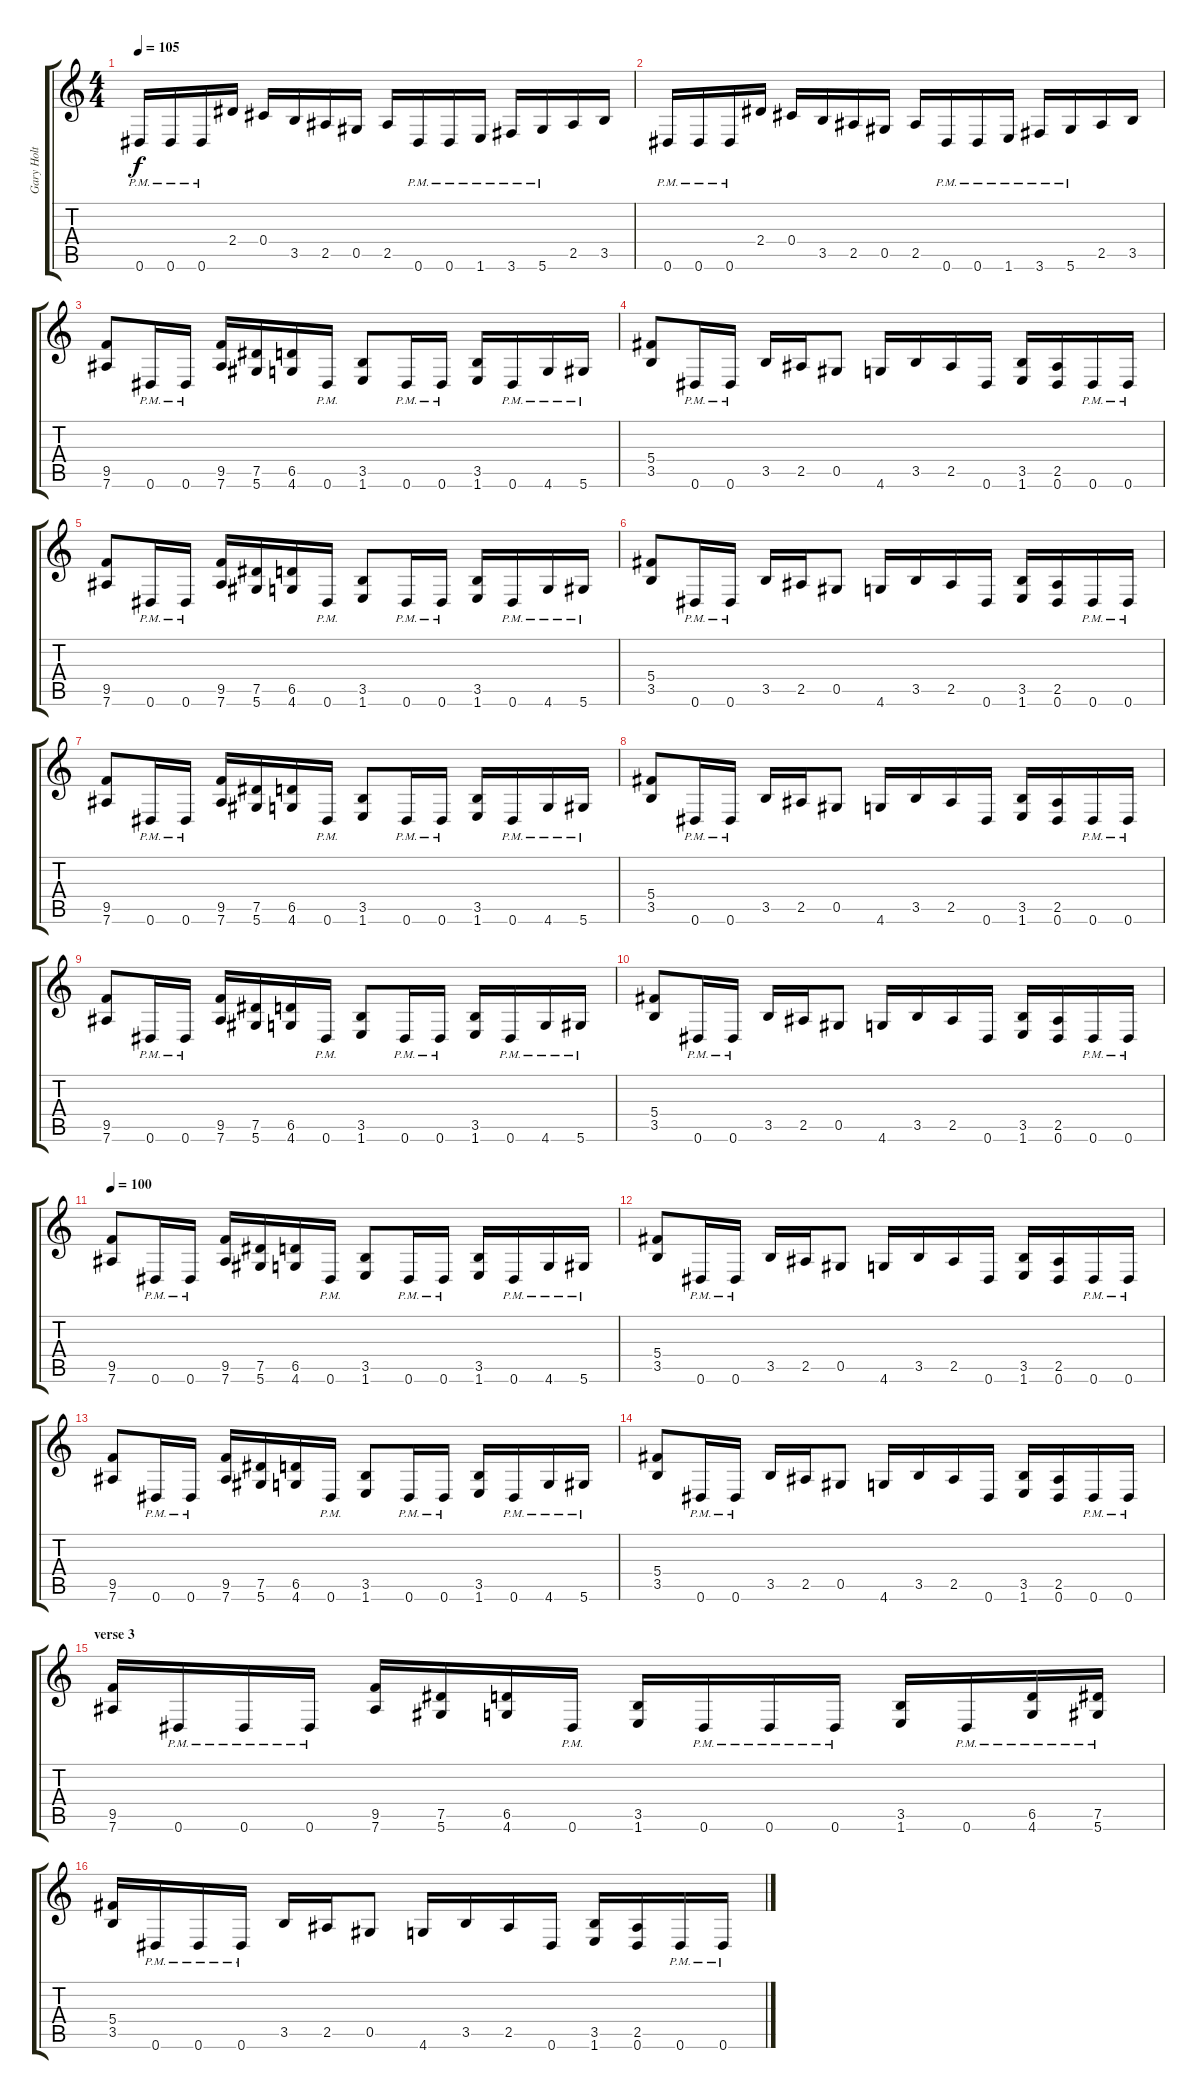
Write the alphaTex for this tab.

\track ("Gary Holt" "Gary Holt") {instrument distortionguitar}
\staff {score tabs}
\tuning (Eb4 Bb3 Gb3 Db3 Ab2 Eb2) {hide}
\ts (4 4)
\tempo 105
\clef g2
\ks c
0.6{pm}.16{dy f} 0.6{pm}.16 0.6{pm}.16 2.4.16 0.4.16 3.5.16 2.5.16 0.5.16 2.5.16 0.6{pm}.16 0.6{pm}.16 1.6{pm}.16 3.6{pm}.16 5.6{pm}.16 2.5.16 3.5.16 |
0.6{pm}.16 0.6{pm}.16 0.6{pm}.16 2.4.16 0.4.16 3.5.16 2.5.16 0.5.16 2.5.16 0.6{pm}.16 0.6{pm}.16 1.6{pm}.16 3.6{pm}.16 5.6{pm}.16 2.5.16 3.5.16 |
(9.5 7.6).8 0.6{pm}.16 0.6{pm}.16 (9.5 7.6).16 (7.5 5.6).16 (6.5 4.6).16 0.6{pm}.16 (3.5 1.6).8 0.6{pm}.16 0.6{pm}.16 (3.5 1.6).16 0.6{pm}.16 4.6{pm}.16 5.6{pm}.16 |
(5.4 3.5).8 0.6{pm}.16 0.6{pm}.16 3.5.16 2.5.16 0.5.8 4.6.16 3.5.16 2.5.16 0.6.16 (3.5 1.6).16 (2.5 0.6).16 0.6{pm}.16 0.6{pm}.16 |
(9.5 7.6).8 0.6{pm}.16 0.6{pm}.16 (9.5 7.6).16 (7.5 5.6).16 (6.5 4.6).16 0.6{pm}.16 (3.5 1.6).8 0.6{pm}.16 0.6{pm}.16 (3.5 1.6).16 0.6{pm}.16 4.6{pm}.16 5.6{pm}.16 |
(5.4 3.5).8 0.6{pm}.16 0.6{pm}.16 3.5.16 2.5.16 0.5.8 4.6.16 3.5.16 2.5.16 0.6.16 (3.5 1.6).16 (2.5 0.6).16 0.6{pm}.16 0.6{pm}.16 |
(9.5 7.6).8 0.6{pm}.16 0.6{pm}.16 (9.5 7.6).16 (7.5 5.6).16 (6.5 4.6).16 0.6{pm}.16 (3.5 1.6).8 0.6{pm}.16 0.6{pm}.16 (3.5 1.6).16 0.6{pm}.16 4.6{pm}.16 5.6{pm}.16 |
(5.4 3.5).8 0.6{pm}.16 0.6{pm}.16 3.5.16 2.5.16 0.5.8 4.6.16 3.5.16 2.5.16 0.6.16 (3.5 1.6).16 (2.5 0.6).16 0.6{pm}.16 0.6{pm}.16 |
(9.5 7.6).8 0.6{pm}.16 0.6{pm}.16 (9.5 7.6).16 (7.5 5.6).16 (6.5 4.6).16 0.6{pm}.16 (3.5 1.6).8 0.6{pm}.16 0.6{pm}.16 (3.5 1.6).16 0.6{pm}.16 4.6{pm}.16 5.6{pm}.16 |
(5.4 3.5).8 0.6{pm}.16 0.6{pm}.16 3.5.16 2.5.16 0.5.8 4.6.16 3.5.16 2.5.16 0.6.16 (3.5 1.6).16 (2.5 0.6).16 0.6{pm}.16 0.6{pm}.16 |
\tempo 100
(9.5 7.6).8 0.6{pm}.16 0.6{pm}.16 (9.5 7.6).16 (7.5 5.6).16 (6.5 4.6).16 0.6{pm}.16 (3.5 1.6).8 0.6{pm}.16 0.6{pm}.16 (3.5 1.6).16 0.6{pm}.16 4.6{pm}.16 5.6{pm}.16 |
(5.4 3.5).8 0.6{pm}.16 0.6{pm}.16 3.5.16 2.5.16 0.5.8 4.6.16 3.5.16 2.5.16 0.6.16 (3.5 1.6).16 (2.5 0.6).16 0.6{pm}.16 0.6{pm}.16 |
(9.5 7.6).8 0.6{pm}.16 0.6{pm}.16 (9.5 7.6).16 (7.5 5.6).16 (6.5 4.6).16 0.6{pm}.16 (3.5 1.6).8 0.6{pm}.16 0.6{pm}.16 (3.5 1.6).16 0.6{pm}.16 4.6{pm}.16 5.6{pm}.16 |
(5.4 3.5).8 0.6{pm}.16 0.6{pm}.16 3.5.16 2.5.16 0.5.8 4.6.16 3.5.16 2.5.16 0.6.16 (3.5 1.6).16 (2.5 0.6).16 0.6{pm}.16 0.6{pm}.16 |
\section ("" "verse 3")
(9.5 7.6).16 0.6{pm}.16 0.6{pm}.16 0.6{pm}.16 (9.5 7.6).16 (7.5 5.6).16 (6.5 4.6).16 0.6{pm}.16 (3.5 1.6).16 0.6{pm}.16 0.6{pm}.16 0.6{pm}.16 (3.5 1.6).16 0.6{pm}.16 (6.5 4.6{pm}).16 (7.5 5.6{pm}).16 |
(5.4 3.5).16 0.6{pm}.16 0.6{pm}.16 0.6{pm}.16 3.5.16 2.5.16 0.5.8 4.6.16 3.5.16 2.5.16 0.6.16 (3.5 1.6).16 (2.5 0.6).16 0.6{pm}.16 0.6{pm}.16
